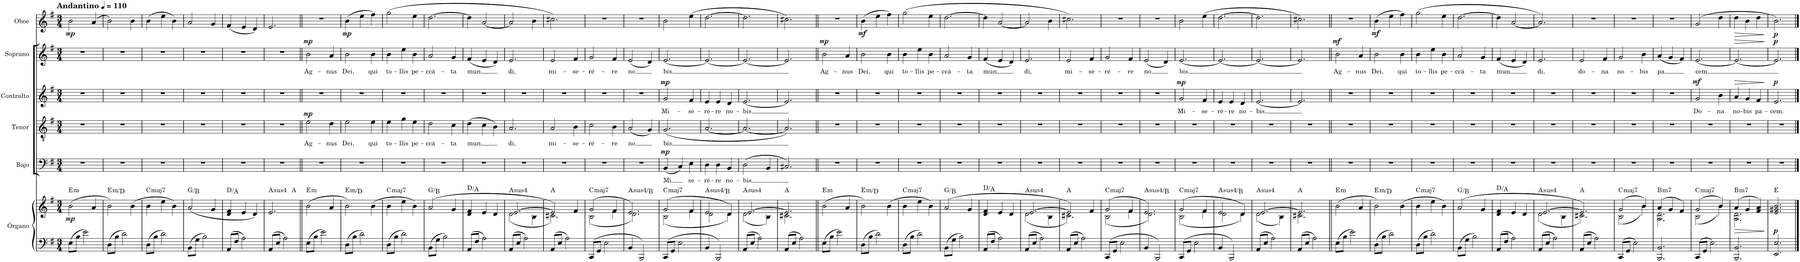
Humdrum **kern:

**kern	**kern	**dynam	**harte	**kern	**text	**dynam	**kern	**text	**dynam	**kern	**text	**dynam	**kern	**text	**dynam	**harte	**kern	**dynam
*part6	*part6	*part6	*part6	*part5	*part5	*part5	*part4	*part4	*part4	*part3	*part3	*part3	*part2	*part2	*part2	*part2	*part1	*part1
*staff7	*staff6	*staff6/7	*	*staff5	*staff5	*staff5	*staff4	*staff4	*staff4	*staff3	*staff3	*staff3	*staff2	*staff2	*staff2	*	*staff1	*staff1
*I"Órgano	*	*	*	*I"Bajo	*	*	*I"Tenor	*	*	*I"Contralto	*	*	*I"Soprano	*	*	*	*I"Oboe	*
*	*	*	*	*I'B.	*	*	*I'T.	*	*	*I'C.	*	*	*I'S.	*	*	*	*I'Ob.	*
*clefF4	*clefG2	*	*	*clefF4	*	*	*clefGv2	*	*	*clefG2	*	*	*clefG2	*	*	*	*clefG2	*
*k[f#]	*k[f#]	*	*	*k[f#]	*	*	*k[f#]	*	*	*k[f#]	*	*	*k[f#]	*	*	*	*k[f#]	*
*M3/4	*M3/4	*	*	*M3/4	*	*	*M3/4	*	*	*M3/4	*	*	*M3/4	*	*	*	*M3/4	*
*MM110	*MM110	*	*	*MM110	*	*	*MM110	*	*	*MM110	*	*	*MM110	*	*	*	*MM110	*
=1	=1	=1	=1	=1	=1	=1	=1	=1	=1	=1	=1	=1	=1	=1	=1	=1	=1	=1
!	!	!	!	!	!	!	!	!	!	!	!	!	!	!	!	!	!LO:TX:a:B:t=Andantino	!
!	!	!LO:DY:b	!LO:H:kt=m	!	!	!	!	!	!	!	!	!	!	!	!	!	!	!LO:DY:b
8E\L	(2b\	mp	E:min	2.r	.	.	2.r	.	.	2.r	.	.	2.r	.	.	.	2b\	mp
8B\J	.	.	.	.	.	.	.	.	.	.	.	.	.	.	.	.	.	.
2e\	.	.	.	.	.	.	.	.	.	.	.	.	.	.	.	.	.	.
.	4a/	.	.	.	.	.	.	.	.	.	.	.	.	.	.	.	(4a/	.
=2	=2	=2	=2	=2	=2	=2	=2	=2	=2	=2	=2	=2	=2	=2	=2	=2	=2	=2
!	!	!	!LO:H:kt=m	!	!	!	!	!	!	!	!	!	!	!	!	!	!	!
8D\L	2b\)	.	E:min/b7	2.r	.	.	2.r	.	.	2.r	.	.	2.r	.	.	.	2b\)	.
8B\J	.	.	.	.	.	.	.	.	.	.	.	.	.	.	.	.	.	.
2d\	.	.	.	.	.	.	.	.	.	.	.	.	.	.	.	.	.	.
.	(4b\	.	.	.	.	.	.	.	.	.	.	.	.	.	.	.	4b\	.
=3	=3	=3	=3	=3	=3	=3	=3	=3	=3	=3	=3	=3	=3	=3	=3	=3	=3	=3
!	!	!	!LO:H:kt=maj7	!	!	!	!	!	!	!	!	!	!	!	!	!	!	!
8D\L	4b\	.	C:maj7	2.r	.	.	2.r	.	.	2.r	.	.	2.r	.	.	.	(4b\	.
8B\J	.	.	.	.	.	.	.	.	.	.	.	.	.	.	.	.	.	.
2d\	4ee\	.	.	.	.	.	.	.	.	.	.	.	.	.	.	.	4ee\	.
.	4b\)	.	.	.	.	.	.	.	.	.	.	.	.	.	.	.	4b\)	.
=4	=4	=4	=4	=4	=4	=4	=4	=4	=4	=4	=4	=4	=4	=4	=4	=4	=4	=4
8BB\L	(2a/	.	G:maj/3	2.r	.	.	2.r	.	.	2.r	.	.	2.r	.	.	.	2a/	.
8G\J	.	.	.	.	.	.	.	.	.	.	.	.	.	.	.	.	.	.
2B\	.	.	.	.	.	.	.	.	.	.	.	.	.	.	.	.	.	.
.	4g/	.	.	.	.	.	.	.	.	.	.	.	.	.	.	.	4g/	.
=5	=5	=5	=5	=5	=5	=5	=5	=5	=5	=5	=5	=5	=5	=5	=5	=5	=5	=5
8AA/L	4d/ 4f#/	.	D:maj/5	2.r	.	.	2.r	.	.	2.r	.	.	2.r	.	.	.	(4f#/	.
8F#/J	.	.	.	.	.	.	.	.	.	.	.	.	.	.	.	.	.	.
2A\	4e/	.	.	.	.	.	.	.	.	.	.	.	.	.	.	.	4e/	.
.	4d/)	.	.	.	.	.	.	.	.	.	.	.	.	.	.	.	4d/)	.
=6	=6	=6	=6	=6	=6	=6	=6	=6	=6	=6	=6	=6	=6	=6	=6	=6	=6	=6
!	!	!	!LO:H:kt=4	!	!	!	!	!	!	!	!	!	!	!	!	!	!	!
*	*^	*	*	*	*	*	*	*	*	*	*	*	*	*	*	*	*	*
8AA/L	2.e/	2ryy	.	A:sus4	2.r	.	.	2.r	.	.	2.r	.	.	2.r	.	.	.	2.e/	.
8E/J	.	.	.	.	.	.	.	.	.	.	.	.	.	.	.	.	.	.	.
2A\	.	.	.	.	.	.	.	.	.	.	.	.	.	.	.	.	.	.	.
.	.	4ryy	.	A:maj	.	.	.	.	.	.	.	.	.	.	.	.	.	.	.
=7||	=7||	=7||	=7||	=7||	=7||	=7||	=7||	=7||	=7||	=7||	=7||	=7||	=7||	=7||	=7||	=7||	=7||	=7||	=7||
!	!	!	!	!LO:H:kt=m	!	!	!	!	!LO:LY:b	!LO:DY:a	!	!	!	!	!LO:LY:b	!LO:DY:a	!LO:H:kt=m	!	!
*	*v	*v	*	*	*	*	*	*	*	*	*	*	*	*	*	*	*	*	*
8E\L	(2b\	.	E:min	2.r	.	.	2e\	Ag-	mp	2.r	.	.	2b\	Ag-	mp	E:min	2.r	.
8B\J	.	.	.	.	.	.	.	.	.	.	.	.	.	.	.	.	.	.
2e\	.	.	.	.	.	.	.	.	.	.	.	.	.	.	.	.	.	.
!	!	!	!	!	!	!	!	!LO:LY:b	!	!	!	!	!	!LO:LY:b	!	!	!	!
.	4a/	.	.	.	.	.	4d\	-nus	.	.	.	.	4a/	-nus	.	.	.	.
=8	=8	=8	=8	=8	=8	=8	=8	=8	=8	=8	=8	=8	=8	=8	=8	=8	=8	=8
!	!	!	!LO:H:kt=m	!	!	!	!	!LO:LY:b	!	!	!	!	!	!LO:LY:b	!	!LO:H:kt=m	!	!LO:DY:b
8D\L	2b\)	.	E:min/b7	2.r	.	.	2e\	Dei,	.	2.r	.	.	2b\	Dei,	.	E:min/b7	(4b\	mp
8B\J	.	.	.	.	.	.	.	.	.	.	.	.	.	.	.	.	.	.
2d\	.	.	.	.	.	.	.	.	.	.	.	.	.	.	.	.	4ee\	.
!	!	!	!	!	!	!	!	!LO:LY:b	!	!	!	!	!	!LO:LY:b	!	!	!	!
.	(4b\	.	.	.	.	.	4e\	qui	.	.	.	.	4b\	qui	.	.	4ff#\)	.
=9	=9	=9	=9	=9	=9	=9	=9	=9	=9	=9	=9	=9	=9	=9	=9	=9	=9	=9
!	!	!	!LO:H:kt=maj7	!	!	!	!	!LO:LY:b	!	!	!	!	!	!LO:LY:b	!	!LO:H:kt=maj7	!	!
8D\L	4b\	.	C:maj7	2.r	.	.	4e\	to-	.	2.r	.	.	4b\	to-	.	C:maj7	(2gg\	.
8B\J	.	.	.	.	.	.	.	.	.	.	.	.	.	.	.	.	.	.
!	!	!	!	!	!	!	!	!LO:LY:b	!	!	!	!	!	!LO:LY:b	!	!	!	!
2d\	4ee\	.	.	.	.	.	4g\	-llis	.	.	.	.	4ee\	-llis	.	.	.	.
!	!	!	!	!	!	!	!	!LO:LY:b	!	!	!	!	!	!LO:LY:b	!	!	!	!
.	4b\)	.	.	.	.	.	4e\	pe-	.	.	.	.	4b\	pe-	.	.	4ee\	.
=10	=10	=10	=10	=10	=10	=10	=10	=10	=10	=10	=10	=10	=10	=10	=10	=10	=10	=10
!	!	!	!	!	!	!	!	!LO:LY:b	!	!	!	!	!	!LO:LY:b	!	!	!	!
8BB\L	(2a/	.	G:maj/3	2.r	.	.	2d\	-ccá-	.	2.r	.	.	2a/	-ccá-	.	G:maj/3	[2.dd\	.
8G\J	.	.	.	.	.	.	.	.	.	.	.	.	.	.	.	.	.	.
2B\	.	.	.	.	.	.	.	.	.	.	.	.	.	.	.	.	.	.
!	!	!	!	!	!	!	!	!LO:LY:b	!	!	!	!	!	!LO:LY:b	!	!	!	!
.	4g/	.	.	.	.	.	4c\	-ta	.	.	.	.	4g/	-ta	.	.	.	.
=11	=11	=11	=11	=11	=11	=11	=11	=11	=11	=11	=11	=11	=11	=11	=11	=11	=11	=11
!	!	!	!	!	!	!	!	!LO:LY:b	!	!	!	!	!	!LO:LY:b	!	!	!	!
8AA/L	4d/ 4f#/	.	D:maj/5	2.r	.	.	(4d\	mun	.	2.r	.	.	(4f#/	mun	.	D:maj/5	4dd\]	.
8F#/J	.	.	.	.	.	.	.	.	.	.	.	.	.	.	.	.	.	.
2A\	4e/	.	.	.	.	.	4c\	.	.	.	.	.	4e/	.	.	.	[2a/	.
.	4d/	.	.	.	.	.	4B\)	.	.	.	.	.	4d/)	.	.	.	.	.
=12	=12	=12	=12	=12	=12	=12	=12	=12	=12	=12	=12	=12	=12	=12	=12	=12	=12	=12
*	*^	*	*	*	*	*	*	*	*	*	*	*	*	*	*	*	*	*
!	!	!	!	!LO:H:kt=4	!	!	!	!	!LO:LY:b	!	!	!	!	!	!LO:LY:b	!	!LO:H:kt=4	!	!
8AA/L	[2.e/	(2d\	.	A:sus4	2.r	.	.	2.A/	di,	.	2.r	.	.	2.e/	di,	.	A:sus4	2a/]	.
8E/J	.	.	.	.	.	.	.	.	.	.	.	.	.	.	.	.	.	.	.
2A\	.	.	.	.	.	.	.	.	.	.	.	.	.	.	.	.	.	.	.
.	.	4B\	.	.	.	.	.	.	.	.	.	.	.	.	.	.	.	4b\	.
=13	=13	=13	=13	=13	=13	=13	=13	=13	=13	=13	=13	=13	=13	=13	=13	=13	=13	=13	=13
!	!	!	!	!	!	!	!	!	!LO:LY:b	!	!	!	!	!	!LO:LY:b	!	!	!	!
8AA/L	2e/])	2.c#X\)	.	A:maj	2.r	.	.	2A/	mi-	.	2.r	.	.	2e/	mi-	.	A:maj	2.cc#X\)	.
8E/J	.	.	.	.	.	.	.	.	.	.	.	.	.	.	.	.	.	.	.
2A\	.	.	.	.	.	.	.	.	.	.	.	.	.	.	.	.	.	.	.
!	!	!	!	!	!	!	!	!	!LO:LY:b	!	!	!	!	!	!LO:LY:b	!	!	!	!
.	4f#/	.	.	.	.	.	.	4B\	-se-	.	.	.	.	4f#/	-se-	.	.	.	.
=14	=14	=14	=14	=14	=14	=14	=14	=14	=14	=14	=14	=14	=14	=14	=14	=14	=14	=14	=14
!	!	!	!	!LO:H:kt=maj7	!	!	!	!	!LO:LY:b	!	!	!	!	!	!LO:LY:b	!	!LO:H:kt=maj7	!	!
8CC/L	(2g/	(2B\	.	C:maj7	2.r	.	.	2c\	-ré-	.	2.r	.	.	2g/	-ré-	.	C:maj7	2.r	.
8GG/J	.	.	.	.	.	.	.	.	.	.	.	.	.	.	.	.	.	.	.
2E\	.	.	.	.	.	.	.	.	.	.	.	.	.	.	.	.	.	.	.
!	!	!	!	!	!	!	!	!	!LO:LY:b	!	!	!	!	!	!LO:LY:b	!	!	!	!
.	4f#/	4f#\	.	.	.	.	.	4B\	-re	.	.	.	.	4f#/	-re	.	.	.	.
=15	=15	=15	=15	=15	=15	=15	=15	=15	=15	=15	=15	=15	=15	=15	=15	=15	=15	=15	=15
!	!	!	!	!LO:H:kt=4	!	!	!	!	!LO:LY:b	!	!	!	!	!	!LO:LY:b	!	!LO:H:kt=4	!	!
4BB/	2.e/)	2.d\)	.	A:sus4/2	2.r	.	.	(2A/	no	.	2.r	.	.	(2e/	no	.	A:sus4/2	2.r	.
2BBB/	.	.	.	.	.	.	.	.	.	.	.	.	.	.	.	.	.	.	.
.	.	.	.	.	.	.	.	4G/)	.	.	.	.	.	4d/)	.	.	.	.	.
=16	=16	=16	=16	=16	=16	=16	=16	=16	=16	=16	=16	=16	=16	=16	=16	=16	=16	=16	=16
!	!	!	!	!LO:H:kt=maj7	!	!LO:LY:b	!LO:DY:a	!	!LO:LY:b	!	!	!LO:LY:b	!LO:DY:a	!	!LO:LY:b	!	!LO:H:kt=maj7	!	!
8CC/L	(2g/	(2B\	.	C:maj7	(4BB/	Mi	mp	(2.G/	bis.	.	2g/	Mi-	mp	[2.e/	bis.	.	C:maj7	2b\	.
8GG/J	.	.	.	.	.	.	.	.	.	.	.	.	.	.	.	.	.	.	.
2E\	.	.	.	.	4C/)	.	.	.	.	.	.	.	.	.	.	.	.	.	.
!	!	!	!	!	!	!LO:LY:b	!	!	!	!	!	!LO:LY:b	!	!	!	!	!	!	!
.	4f#/	4f#\	.	.	4E\	se-	.	.	.	.	4f#/	-se-	.	.	.	.	.	(4ee\	.
=17	=17	=17	=17	=17	=17	=17	=17	=17	=17	=17	=17	=17	=17	=17	=17	=17	=17	=17	=17
!	!	!	!	!LO:H:kt=4	!	!LO:LY:b	!	!	!	!	!	!LO:LY:b	!	!	!	!	!LO:H:kt=4	!	!
4BB/	2e/	2d\	.	A:sus4/2	4D\	-ré-	.	[2.A/	.	.	4e/	-ré-	.	2.e/_	.	.	A:sus4/2	[2.dd\	.
!	!	!	!	!	!	!LO:LY:b	!	!	!	!	!	!LO:LY:b	!	!	!	!	!	!	!
2BBB/	.	.	.	.	4D\	-re	.	.	.	.	4e/	-re	.	.	.	.	.	.	.
!	!	!	!	!	!	!LO:LY:b	!	!	!	!	!	!LO:LY:b	!	!	!	!	!	!	!
.	4d/)	4d\)	.	.	4BB/	no-	.	.	.	.	4d/	no-	.	.	.	.	.	.	.
=18	=18	=18	=18	=18	=18	=18	=18	=18	=18	=18	=18	=18	=18	=18	=18	=18	=18	=18	=18
!	!	!	!	!LO:H:kt=4	!	!LO:LY:b	!	!	!	!	!	!LO:LY:b	!	!	!	!	!LO:H:kt=4	!	!
8AA/L	[2.e/	(2d\	.	A:sus4	(2D\	-bis.	.	2.A/_	.	.	[2.e/	-bis.	.	2.e/_	.	.	A:sus4	2.dd\]	.
8E/J	.	.	.	.	.	.	.	.	.	.	.	.	.	.	.	.	.	.	.
2A\	.	.	.	.	.	.	.	.	.	.	.	.	.	.	.	.	.	.	.
.	.	4B\)	.	.	4BB/	.	.	.	.	.	.	.	.	.	.	.	.	.	.
=19	=19	=19	=19	=19	=19	=19	=19	=19	=19	=19	=19	=19	=19	=19	=19	=19	=19	=19	=19
8AA/L	2.e/]	2.c#X\	.	A:maj	2.C#X/)	.	.	2.A/])	.	.	2.e/]	.	.	2.e/]	.	.	A:maj	2.cc#X\)	.
8E/J	.	.	.	.	.	.	.	.	.	.	.	.	.	.	.	.	.	.	.
2A\	.	.	.	.	.	.	.	.	.	.	.	.	.	.	.	.	.	.	.
*	*v	*v	*	*	*	*	*	*	*	*	*	*	*	*	*	*	*	*	*
=20||	=20||	=20||	=20||	=20||	=20||	=20||	=20||	=20||	=20||	=20||	=20||	=20||	=20||	=20||	=20||	=20||	=20||	=20||
!	!	!	!LO:H:kt=m	!	!	!	!	!	!	!	!	!	!	!LO:LY:b	!LO:DY:a	!LO:H:kt=m	!	!
8E\L	(2b\	.	E:min	2.r	.	.	2.r	.	.	2.r	.	.	2b\	Ag-	mp	E:min	2.r	.
8B\J	.	.	.	.	.	.	.	.	.	.	.	.	.	.	.	.	.	.
2e\	.	.	.	.	.	.	.	.	.	.	.	.	.	.	.	.	.	.
!	!	!	!	!	!	!	!	!	!	!	!	!	!	!LO:LY:b	!	!	!	!
.	4a/	.	.	.	.	.	.	.	.	.	.	.	4a/	-nus	.	.	.	.
=21	=21	=21	=21	=21	=21	=21	=21	=21	=21	=21	=21	=21	=21	=21	=21	=21	=21	=21
!	!	!	!LO:H:kt=m	!	!	!	!	!	!	!	!	!	!	!LO:LY:b	!	!LO:H:kt=m	!	!LO:DY:b
8D\L	2b\)	.	E:min/b7	2.r	.	.	2.r	.	.	2.r	.	.	2b\	Dei,	.	E:min/b7	(4b\	mf
8B\J	.	.	.	.	.	.	.	.	.	.	.	.	.	.	.	.	.	.
2d\	.	.	.	.	.	.	.	.	.	.	.	.	.	.	.	.	4ee\	.
!	!	!	!	!	!	!	!	!	!	!	!	!	!	!LO:LY:b	!	!	!	!
.	(4b\	.	.	.	.	.	.	.	.	.	.	.	4b\	qui	.	.	4ff#\)	.
=22	=22	=22	=22	=22	=22	=22	=22	=22	=22	=22	=22	=22	=22	=22	=22	=22	=22	=22
!	!	!	!LO:H:kt=maj7	!	!	!	!	!	!	!	!	!	!	!LO:LY:b	!	!LO:H:kt=maj7	!	!
8D\L	4b\	.	C:maj7	2.r	.	.	2.r	.	.	2.r	.	.	4b\	to-	.	C:maj7	(2gg\	.
8B\J	.	.	.	.	.	.	.	.	.	.	.	.	.	.	.	.	.	.
!	!	!	!	!	!	!	!	!	!	!	!	!	!	!LO:LY:b	!	!	!	!
2d\	4ee\	.	.	.	.	.	.	.	.	.	.	.	4ee\	-llis	.	.	.	.
!	!	!	!	!	!	!	!	!	!	!	!	!	!	!LO:LY:b	!	!	!	!
.	4b\)	.	.	.	.	.	.	.	.	.	.	.	4b\	pe-	.	.	4ee\	.
=23	=23	=23	=23	=23	=23	=23	=23	=23	=23	=23	=23	=23	=23	=23	=23	=23	=23	=23
!	!	!	!	!	!	!	!	!	!	!	!	!	!	!LO:LY:b	!	!	!	!
8BB\L	(2a/	.	G:maj/3	2.r	.	.	2.r	.	.	2.r	.	.	2a/	-ccá-	.	G:maj/3	[2.dd\	.
8G\J	.	.	.	.	.	.	.	.	.	.	.	.	.	.	.	.	.	.
2B\	.	.	.	.	.	.	.	.	.	.	.	.	.	.	.	.	.	.
!	!	!	!	!	!	!	!	!	!	!	!	!	!	!LO:LY:b	!	!	!	!
.	4g/	.	.	.	.	.	.	.	.	.	.	.	4g/	-ta	.	.	.	.
=24	=24	=24	=24	=24	=24	=24	=24	=24	=24	=24	=24	=24	=24	=24	=24	=24	=24	=24
!	!	!	!	!	!	!	!	!	!	!	!	!	!	!LO:LY:b	!	!	!	!
8AA/L	4d/ 4f#/	.	D:maj/5	2.r	.	.	2.r	.	.	2.r	.	.	(4f#/	mun	.	D:maj/5	4dd\]	.
8F#/J	.	.	.	.	.	.	.	.	.	.	.	.	.	.	.	.	.	.
2A\	4e/	.	.	.	.	.	.	.	.	.	.	.	4e/	.	.	.	[2a/	.
.	4d/	.	.	.	.	.	.	.	.	.	.	.	4d/)	.	.	.	.	.
=25	=25	=25	=25	=25	=25	=25	=25	=25	=25	=25	=25	=25	=25	=25	=25	=25	=25	=25
*	*^	*	*	*	*	*	*	*	*	*	*	*	*	*	*	*	*	*
!	!	!	!	!LO:H:kt=4	!	!	!	!	!	!	!	!	!	!	!LO:LY:b	!	!LO:H:kt=4	!	!
8AA/L	[2.e/	(2d\	.	A:sus4	2.r	.	.	2.r	.	.	2.r	.	.	2.e/	di,	.	A:sus4	2a/]	.
8E/J	.	.	.	.	.	.	.	.	.	.	.	.	.	.	.	.	.	.	.
2A\	.	.	.	.	.	.	.	.	.	.	.	.	.	.	.	.	.	.	.
.	.	4B\	.	.	.	.	.	.	.	.	.	.	.	.	.	.	.	4b\	.
=26	=26	=26	=26	=26	=26	=26	=26	=26	=26	=26	=26	=26	=26	=26	=26	=26	=26	=26	=26
!	!	!	!	!	!	!	!	!	!	!	!	!	!	!	!LO:LY:b	!	!	!	!
8AA/L	2e/])	2.c#X\)	.	A:maj	2.r	.	.	2.r	.	.	2.r	.	.	2e/	mi-	.	A:maj	2.cc#X\)	.
8E/J	.	.	.	.	.	.	.	.	.	.	.	.	.	.	.	.	.	.	.
2A\	.	.	.	.	.	.	.	.	.	.	.	.	.	.	.	.	.	.	.
!	!	!	!	!	!	!	!	!	!	!	!	!	!	!	!LO:LY:b	!	!	!	!
.	4f#/	.	.	.	.	.	.	.	.	.	.	.	.	4f#/	-se-	.	.	.	.
=27	=27	=27	=27	=27	=27	=27	=27	=27	=27	=27	=27	=27	=27	=27	=27	=27	=27	=27	=27
!	!	!	!	!LO:H:kt=maj7	!	!	!	!	!	!	!	!	!	!	!LO:LY:b	!	!LO:H:kt=maj7	!	!
8CC/L	(2g/	(2B\	.	C:maj7	2.r	.	.	2.r	.	.	2.r	.	.	2g/	-ré-	.	C:maj7	2.r	.
8GG/J	.	.	.	.	.	.	.	.	.	.	.	.	.	.	.	.	.	.	.
2E\	.	.	.	.	.	.	.	.	.	.	.	.	.	.	.	.	.	.	.
!	!	!	!	!	!	!	!	!	!	!	!	!	!	!	!LO:LY:b	!	!	!	!
.	4f#/	4f#\	.	.	.	.	.	.	.	.	.	.	.	4f#/	-re	.	.	.	.
=28	=28	=28	=28	=28	=28	=28	=28	=28	=28	=28	=28	=28	=28	=28	=28	=28	=28	=28	=28
!	!	!	!	!LO:H:kt=4	!	!	!	!	!	!	!	!	!	!	!LO:LY:b	!	!LO:H:kt=4	!	!
4BB/	2.e/)	2.d\)	.	A:sus4/2	2.r	.	.	2.r	.	.	2.r	.	.	(2e/	no	.	A:sus4/2	2.r	.
2BBB/	.	.	.	.	.	.	.	.	.	.	.	.	.	.	.	.	.	.	.
.	.	.	.	.	.	.	.	.	.	.	.	.	.	4d/)	.	.	.	.	.
=29	=29	=29	=29	=29	=29	=29	=29	=29	=29	=29	=29	=29	=29	=29	=29	=29	=29	=29	=29
!	!	!	!	!LO:H:kt=maj7	!	!	!	!	!	!	!	!LO:LY:b	!LO:DY:a	!	!LO:LY:b	!	!LO:H:kt=maj7	!	!
8CC/L	(2g/	(2B\	.	C:maj7	2.r	.	.	2.r	.	.	2g/	Mi-	mp	[2.e/	bis.	.	C:maj7	2b\	.
8GG/J	.	.	.	.	.	.	.	.	.	.	.	.	.	.	.	.	.	.	.
2E\	.	.	.	.	.	.	.	.	.	.	.	.	.	.	.	.	.	.	.
!	!	!	!	!	!	!	!	!	!	!	!	!LO:LY:b	!	!	!	!	!	!	!
.	4f#/	4f#\	.	.	.	.	.	.	.	.	4f#/	-se-	.	.	.	.	.	(4ee\	.
=30	=30	=30	=30	=30	=30	=30	=30	=30	=30	=30	=30	=30	=30	=30	=30	=30	=30	=30	=30
!	!	!	!	!LO:H:kt=4	!	!	!	!	!	!	!	!LO:LY:b	!	!	!	!	!LO:H:kt=4	!	!
4BB/	2e/	2d\	.	A:sus4/2	2.r	.	.	2.r	.	.	4e/	-ré-	.	2.e/_	.	.	A:sus4/2	[2.dd\	.
!	!	!	!	!	!	!	!	!	!	!	!	!LO:LY:b	!	!	!	!	!	!	!
2BBB/	.	.	.	.	.	.	.	.	.	.	4e/	-re	.	.	.	.	.	.	.
!	!	!	!	!	!	!	!	!	!	!	!	!LO:LY:b	!	!	!	!	!	!	!
.	4d/)	4d\)	.	.	.	.	.	.	.	.	4d/	no-	.	.	.	.	.	.	.
=31	=31	=31	=31	=31	=31	=31	=31	=31	=31	=31	=31	=31	=31	=31	=31	=31	=31	=31	=31
!	!	!	!	!LO:H:kt=4	!	!	!	!	!	!	!	!LO:LY:b	!	!	!	!	!LO:H:kt=4	!	!
8AA/L	[2.e/	(2d\	.	A:sus4	2.r	.	.	2.r	.	.	[2.e/	-bis.	.	2.e/_	.	.	A:sus4	2.dd\]	.
8E/J	.	.	.	.	.	.	.	.	.	.	.	.	.	.	.	.	.	.	.
2A\	.	.	.	.	.	.	.	.	.	.	.	.	.	.	.	.	.	.	.
.	.	4B\)	.	.	.	.	.	.	.	.	.	.	.	.	.	.	.	.	.
=32	=32	=32	=32	=32	=32	=32	=32	=32	=32	=32	=32	=32	=32	=32	=32	=32	=32	=32	=32
8AA/L	2.e/]	2.c#X\	.	A:maj	2.r	.	.	2.r	.	.	2.e/]	.	.	2.e/]	.	.	A:maj	2.cc#X\)	.
8E/J	.	.	.	.	.	.	.	.	.	.	.	.	.	.	.	.	.	.	.
2A\	.	.	.	.	.	.	.	.	.	.	.	.	.	.	.	.	.	.	.
*	*v	*v	*	*	*	*	*	*	*	*	*	*	*	*	*	*	*	*	*
=33||	=33||	=33||	=33||	=33||	=33||	=33||	=33||	=33||	=33||	=33||	=33||	=33||	=33||	=33||	=33||	=33||	=33||	=33||
!	!	!	!LO:H:kt=m	!	!	!	!	!	!	!	!	!	!	!LO:LY:b	!LO:DY:a	!LO:H:kt=m	!	!
8E\L	(2b\	.	E:min	2.r	.	.	2.r	.	.	2.r	.	.	2b\	Ag-	mf	E:min	2.r	.
8B\J	.	.	.	.	.	.	.	.	.	.	.	.	.	.	.	.	.	.
2e\	.	.	.	.	.	.	.	.	.	.	.	.	.	.	.	.	.	.
!	!	!	!	!	!	!	!	!	!	!	!	!	!	!LO:LY:b	!	!	!	!
.	4a/	.	.	.	.	.	.	.	.	.	.	.	4a/	-nus	.	.	.	.
=34	=34	=34	=34	=34	=34	=34	=34	=34	=34	=34	=34	=34	=34	=34	=34	=34	=34	=34
!	!	!	!LO:H:kt=m	!	!	!	!	!	!	!	!	!	!	!LO:LY:b	!	!LO:H:kt=m	!	!LO:DY:b
8D\L	2b\)	.	E:min/b7	2.r	.	.	2.r	.	.	2.r	.	.	2b\	Dei,	.	E:min/b7	(4b\	mf
8B\J	.	.	.	.	.	.	.	.	.	.	.	.	.	.	.	.	.	.
2d\	.	.	.	.	.	.	.	.	.	.	.	.	.	.	.	.	4ee\	.
!	!	!	!	!	!	!	!	!	!	!	!	!	!	!LO:LY:b	!	!	!	!
.	(4b\	.	.	.	.	.	.	.	.	.	.	.	4b\	qui	.	.	4ff#\)	.
=35	=35	=35	=35	=35	=35	=35	=35	=35	=35	=35	=35	=35	=35	=35	=35	=35	=35	=35
!	!	!	!LO:H:kt=maj7	!	!	!	!	!	!	!	!	!	!	!LO:LY:b	!	!LO:H:kt=maj7	!	!
8D\L	4b\	.	C:maj7	2.r	.	.	2.r	.	.	2.r	.	.	4b\	to-	.	C:maj7	(2gg\	.
8B\J	.	.	.	.	.	.	.	.	.	.	.	.	.	.	.	.	.	.
!	!	!	!	!	!	!	!	!	!	!	!	!	!	!LO:LY:b	!	!	!	!
2d\	4ee\	.	.	.	.	.	.	.	.	.	.	.	4ee\	-llis	.	.	.	.
!	!	!	!	!	!	!	!	!	!	!	!	!	!	!LO:LY:b	!	!	!	!
.	4b\)	.	.	.	.	.	.	.	.	.	.	.	4b\	pe-	.	.	4ee\	.
=36	=36	=36	=36	=36	=36	=36	=36	=36	=36	=36	=36	=36	=36	=36	=36	=36	=36	=36
!	!	!	!	!	!	!	!	!	!	!	!	!	!	!LO:LY:b	!	!	!	!
8BB\L	(2a/	.	G:maj/3	2.r	.	.	2.r	.	.	2.r	.	.	2a/	-ccá-	.	G:maj/3	[2.dd\	.
8G\J	.	.	.	.	.	.	.	.	.	.	.	.	.	.	.	.	.	.
2B\	.	.	.	.	.	.	.	.	.	.	.	.	.	.	.	.	.	.
!	!	!	!	!	!	!	!	!	!	!	!	!	!	!LO:LY:b	!	!	!	!
.	4g/	.	.	.	.	.	.	.	.	.	.	.	4g/	-ta	.	.	.	.
=37	=37	=37	=37	=37	=37	=37	=37	=37	=37	=37	=37	=37	=37	=37	=37	=37	=37	=37
!	!	!	!	!	!	!	!	!	!	!	!	!	!	!LO:LY:b	!	!	!	!
8AA/L	4d/ 4f#/	.	D:maj/5	2.r	.	.	2.r	.	.	2.r	.	.	(4f#/	mun	.	D:maj/5	4dd\]	.
8F#/J	.	.	.	.	.	.	.	.	.	.	.	.	.	.	.	.	.	.
2A\	4e/	.	.	.	.	.	.	.	.	.	.	.	4e/	.	.	.	[2a/	.
.	4d/	.	.	.	.	.	.	.	.	.	.	.	4d/)	.	.	.	.	.
=38	=38	=38	=38	=38	=38	=38	=38	=38	=38	=38	=38	=38	=38	=38	=38	=38	=38	=38
*	*^	*	*	*	*	*	*	*	*	*	*	*	*	*	*	*	*	*
!	!	!	!	!LO:H:kt=4	!	!	!	!	!	!	!	!	!	!	!LO:LY:b	!	!LO:H:kt=4	!	!
8AA/L	[2.e/	(2d\	.	A:sus4	2.r	.	.	2.r	.	.	2.r	.	.	2.e/	di,	.	A:sus4	2.a/])	.
8E/J	.	.	.	.	.	.	.	.	.	.	.	.	.	.	.	.	.	.	.
2A\	.	.	.	.	.	.	.	.	.	.	.	.	.	.	.	.	.	.	.
.	.	4B\	.	.	.	.	.	.	.	.	.	.	.	.	.	.	.	.	.
=39	=39	=39	=39	=39	=39	=39	=39	=39	=39	=39	=39	=39	=39	=39	=39	=39	=39	=39	=39
!	!	!	!	!	!	!	!	!	!	!	!	!	!	!	!LO:LY:b	!	!	!	!
8AA/L	2.e/])	2.c#X\)	.	A:maj	2.r	.	.	2.r	.	.	2.r	.	.	2e/	do-	.	A:maj	2.r	.
8E/J	.	.	.	.	.	.	.	.	.	.	.	.	.	.	.	.	.	.	.
2A\	.	.	.	.	.	.	.	.	.	.	.	.	.	.	.	.	.	.	.
!	!	!	!	!	!	!	!	!	!	!	!	!	!	!	!LO:LY:b	!	!	!	!
.	.	.	.	.	.	.	.	.	.	.	.	.	.	4f#/	-na	.	.	.	.
=40	=40	=40	=40	=40	=40	=40	=40	=40	=40	=40	=40	=40	=40	=40	=40	=40	=40	=40	=40
!	!	!	!	!LO:H:kt=maj7	!	!	!	!	!	!	!	!	!	!	!LO:LY:b	!	!LO:H:kt=maj7	!	!
8CC/L	(2g/	(2B\	.	C:maj7	2.r	.	.	2.r	.	.	2.r	.	.	2g/	no-	.	C:maj7	2.r	.
8GG/J	.	.	.	.	.	.	.	.	.	.	.	.	.	.	.	.	.	.	.
2E\	.	.	.	.	.	.	.	.	.	.	.	.	.	.	.	.	.	.	.
!	!	!	!	!	!	!	!	!	!	!	!	!	!	!	!LO:LY:b	!	!	!	!
.	4b/)	4b\)	.	.	.	.	.	.	.	.	.	.	.	4b\	-bis	.	.	.	.
=41	=41	=41	=41	=41	=41	=41	=41	=41	=41	=41	=41	=41	=41	=41	=41	=41	=41	=41	=41
!	!	!	!	!LO:H:kt=m7	!	!	!	!	!	!	!	!	!	!	!LO:LY:b	!	!LO:H:kt=m7	!	!
2.BBB/ 2.BB/	(4a/	2.A\ 2.d\	.	B:min7	2.r	.	.	2.r	.	.	2.r	.	.	(4a/	pa	.	B:min7	2.r	.
.	4g/	.	.	.	.	.	.	.	.	.	.	.	.	4g/	.	.	.	.	.
.	4f#/)	.	.	.	.	.	.	.	.	.	.	.	.	4f#/)	.	.	.	.	.
=42	=42	=42	=42	=42	=42	=42	=42	=42	=42	=42	=42	=42	=42	=42	=42	=42	=42	=42	=42
!	!	!	!	!LO:H:kt=maj7	!	!	!	!	!	!	!	!LO:LY:b	!LO:DY:a	!	!LO:LY:b	!	!LO:H:kt=maj7	!	!
8CC/L	(2g/	(2B\	.	C:maj7	2.r	.	.	2.r	.	.	2g/	Do-	mf	[2.e/	cem.	.	C:maj7	(2g/	.
8GG/J	.	.	.	.	.	.	.	.	.	.	.	.	.	.	.	.	.	.	.
2E\	.	.	.	.	.	.	.	.	.	.	.	.	.	.	.	.	.	.	.
!	!	!	!	!	!	!	!	!	!	!	!	!LO:LY:b	!	!	!	!	!	!	!
.	4b/)	4b\)	.	.	.	.	.	.	.	.	4b\	-na	.	.	.	.	.	4dd\	.
=43	=43	=43	=43	=43	=43	=43	=43	=43	=43	=43	=43	=43	=43	=43	=43	=43	=43	=43	=43
!	!	!	!LO:HP:b	!LO:H:kt=m7	!	!	!	!	!	!	!	!LO:LY:b	!LO:HP:b	!	!	!LO:HP:b	!LO:H:kt=m7	!	!LO:HP:b
2.BBB/ 2.BB/	(4a/	2.A\ 2.d\	>	B:min7	2.r	.	.	2.r	.	.	4a/	no-	>	2.e/_	.	>	B:min7	4dd\	>
!	!	!	!	!	!	!	!	!	!	!	!	!LO:LY:b	!	!	!	!	!	!	!
.	4g/	.	.	.	.	.	.	.	.	.	4g/	-bis	.	.	.	.	.	4b\	.
!	!	!	!	!	!	!	!	!	!	!	!	!LO:LY:b	!	!	!	!	!	!	!
.	4f#/ 4a/)	.	.	.	.	.	.	.	.	.	4f#/	pa-	.	.	.	.	.	4dd\	.
*	*v	*v	*	*	*	*	*	*	*	*	*	*	*	*	*	*	*	*	*
.	.	]	.	.	.	.	.	.	.	.	.	]	.	.	]	.	.	]
=44	=44	=44	=44	=44	=44	=44	=44	=44	=44	=44	=44	=44	=44	=44	=44	=44	=44	=44
!	!	!LO:DY:b	!	!	!	!	!	!	!	!	!LO:LY:b	!LO:DY:a	!	!	!LO:DY:a	!	!	!LO:DY:b
2.EE/ 2.E/	2.e/ 2.g#X/ 2.b/	p	E:maj	2.r	.	.	2.r	.	.	2.e/	-cem.	p	2.e/]	.	p	E:maj	2.b\)	p
==	==	==	==	==	==	==	==	==	==	==	==	==	==	==	==	==	==	==
*-	*-	*-	*-	*-	*-	*-	*-	*-	*-	*-	*-	*-	*-	*-	*-	*-	*-	*-
